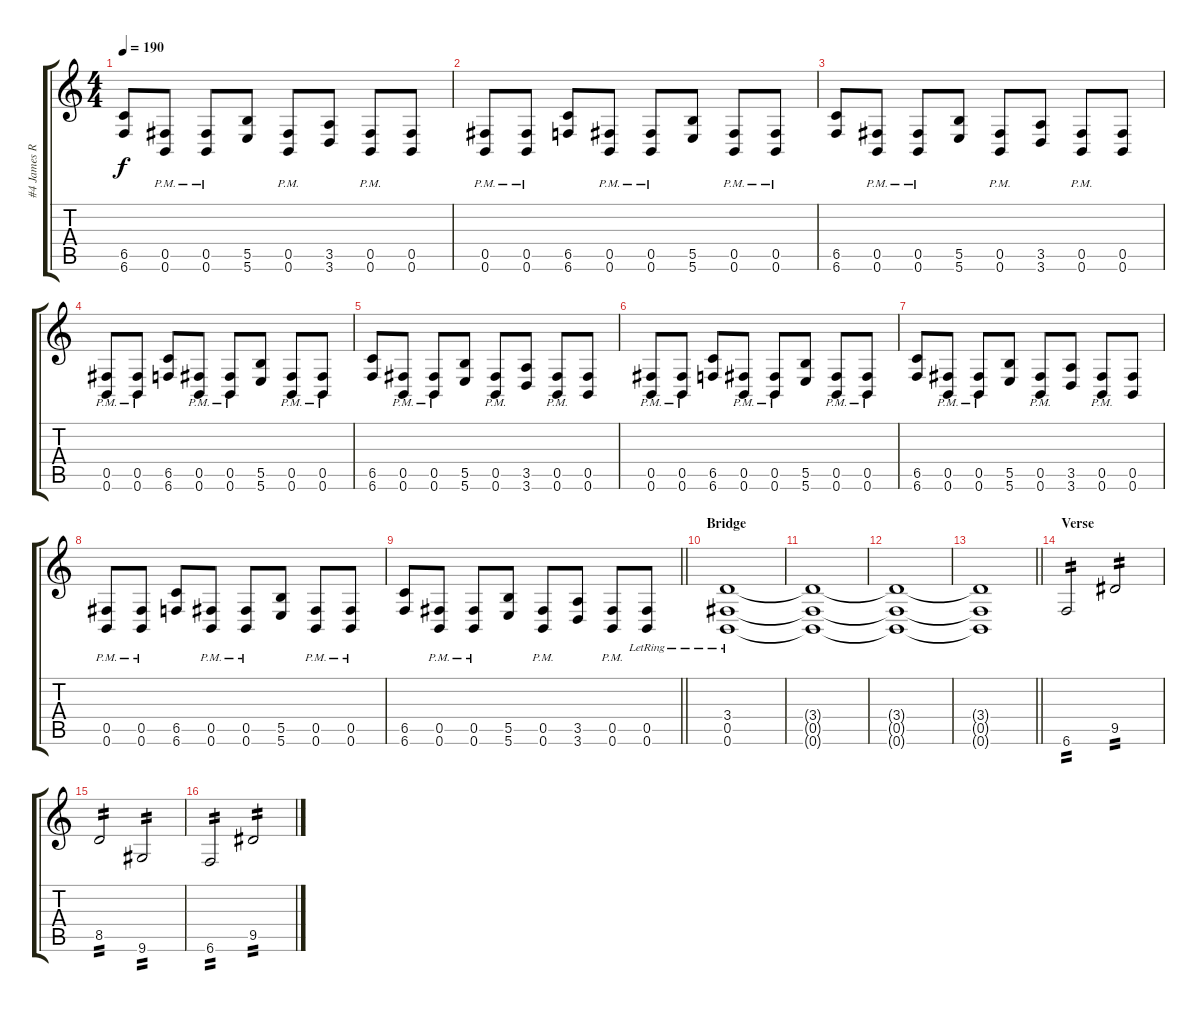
\track ("#4 James Root" "#4 James R") {instrument distortionguitar}
\staff {score tabs}
\tuning (Db4 Ab3 E3 B2 Gb2 B1) {hide}
\ts (4 4)
\tempo 190
\clef g2
\ks c
(6.5 6.6).8{dy f} (0.5{pm} 0.6{pm}).8 (0.5{pm} 0.6{pm}).8 (5.5 5.6).8 (0.5{pm} 0.6{pm}).8 (3.5 3.6).8 (0.5{pm} 0.6{pm}).8 (0.5 0.6).8 |
(0.5{pm} 0.6{pm}).8 (0.5{pm} 0.6{pm}).8 (6.5 6.6).8 (0.5{pm} 0.6).8 (0.5{pm} 0.6{pm}).8 (5.5 5.6).8 (0.5{pm} 0.6{pm}).8 (0.5{pm} 0.6{pm}).8 |
(6.5 6.6).8 (0.5{pm} 0.6{pm}).8 (0.5{pm} 0.6{pm}).8 (5.5 5.6).8 (0.5{pm} 0.6{pm}).8 (3.5 3.6).8 (0.5{pm} 0.6{pm}).8 (0.5 0.6).8 |
(0.5{pm} 0.6{pm}).8 (0.5{pm} 0.6{pm}).8 (6.5 6.6).8 (0.5{pm} 0.6).8 (0.5{pm} 0.6{pm}).8 (5.5 5.6).8 (0.5{pm} 0.6{pm}).8 (0.5{pm} 0.6{pm}).8 |
(6.5 6.6).8 (0.5{pm} 0.6{pm}).8 (0.5{pm} 0.6{pm}).8 (5.5 5.6).8 (0.5{pm} 0.6{pm}).8 (3.5 3.6).8 (0.5{pm} 0.6{pm}).8 (0.5 0.6).8 |
(0.5{pm} 0.6{pm}).8 (0.5{pm} 0.6{pm}).8 (6.5 6.6).8 (0.5{pm} 0.6).8 (0.5{pm} 0.6{pm}).8 (5.5 5.6).8 (0.5{pm} 0.6{pm}).8 (0.5{pm} 0.6{pm}).8 |
(6.5 6.6).8 (0.5{pm} 0.6{pm}).8 (0.5{pm} 0.6{pm}).8 (5.5 5.6).8 (0.5{pm} 0.6{pm}).8 (3.5 3.6).8 (0.5{pm} 0.6{pm}).8 (0.5 0.6).8 |
(0.5{pm} 0.6{pm}).8 (0.5{pm} 0.6{pm}).8 (6.5 6.6).8 (0.5{pm} 0.6).8 (0.5{pm} 0.6{pm}).8 (5.5 5.6).8 (0.5{pm} 0.6{pm}).8 (0.5{pm} 0.6{pm}).8 |
\barLineRight lightlight
(6.5 6.6).8 (0.5{pm} 0.6{pm}).8 (0.5{pm} 0.6{pm}).8 (5.5 5.6).8 (0.5{pm} 0.6{pm}).8 (3.5 3.6).8 (0.5{pm} 0.6{pm}).8 (0.5{lr} 0.6{lr}).8 |
\section ("" "Bridge")
(3.4{lr} 0.5{lr} 0.6{lr}).1 |
(3.4{t} 0.5{t} 0.6{t}).1 |
(3.4{t} 0.5{t} 0.6{t}).1 |
\barLineRight lightlight
(3.4{t} 0.5{t} 0.6{t}).1 |
\section ("" "Verse")
6.6.2{tp 2} 9.5.2{tp 2} |
8.5.2{tp 2} 9.6.2{tp 2} |
6.6.2{tp 2} 9.5.2{tp 2}
